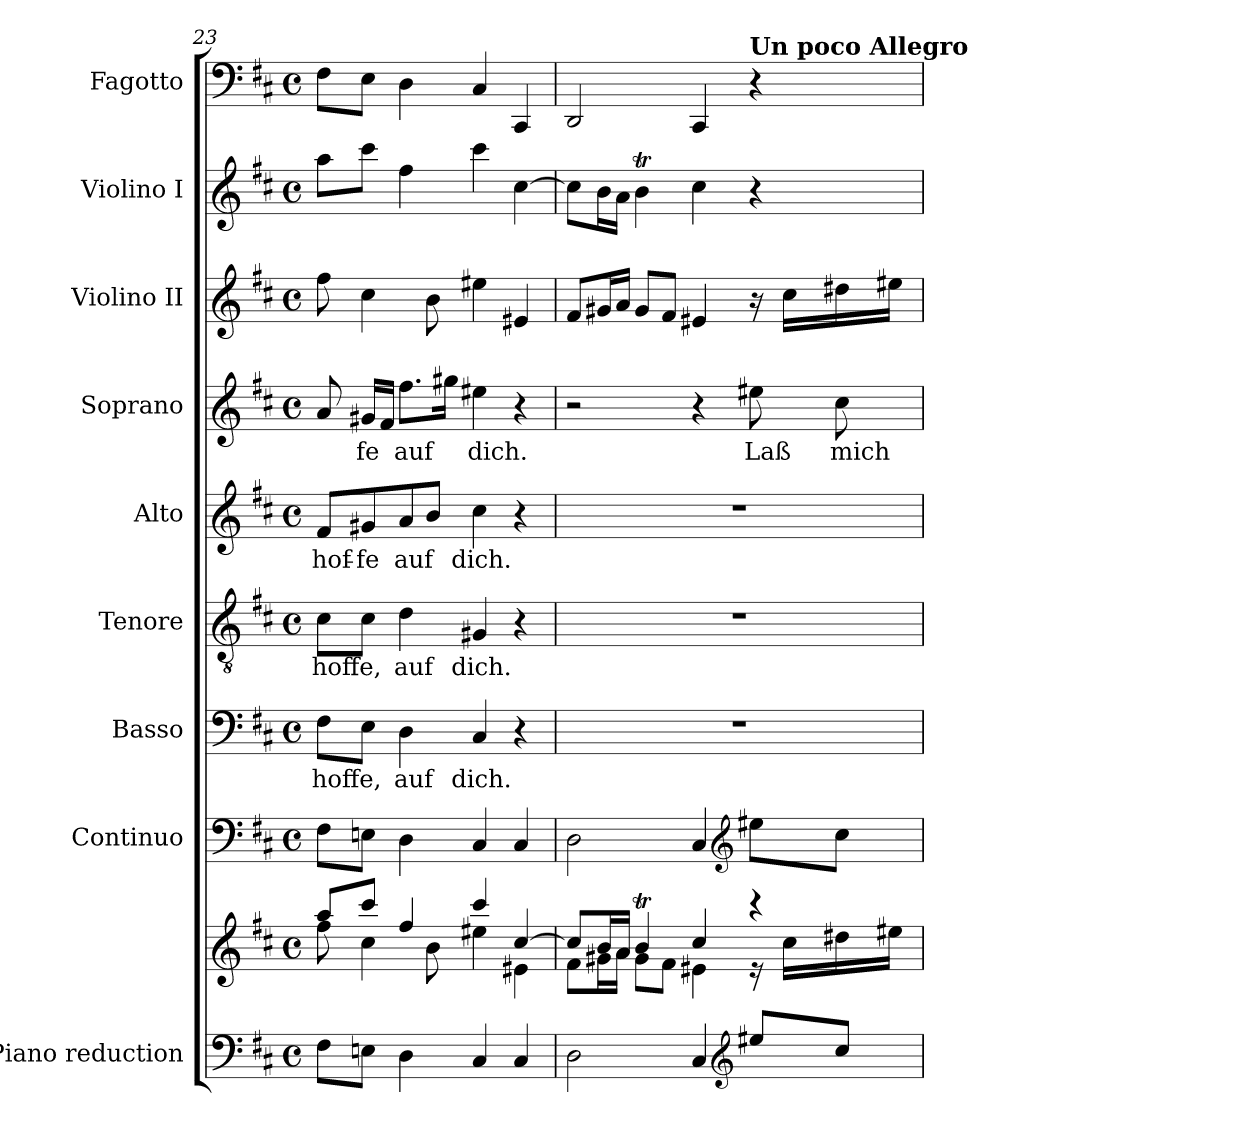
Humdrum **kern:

**kern	**kern	**kern	**kern	**text	**kern	**text	**kern	**text	**kern	**text	**kern	**kern	**kern
*part9	*part9	*part8	*part7	*part7	*part6	*part6	*part5	*part5	*part4	*part4	*part3	*part2	*part1
*staff10	*staff9	*staff8	*staff7	*staff7	*staff6	*staff6	*staff5	*staff5	*staff4	*staff4	*staff3	*staff2	*staff1
*I"Piano reduction	*	*I"Continuo	*I"Basso	*	*I"Tenore	*	*I"Alto	*	*I"Soprano	*	*I"Violino II	*I"Violino I	*I"Fagotto
*I'Pno	*	*	*	*	*	*	*	*	*	*	*I'Vln	*I'Vln	*
*clefF4	*clefG2	*clefF4	*clefF4	*	*clefGv2	*	*clefG2	*	*clefG2	*	*clefG2	*clefG2	*clefF4
*k[f#c#]	*k[f#c#]	*k[f#c#]	*k[f#c#]	*	*k[f#c#]	*	*k[f#c#]	*	*k[f#c#]	*	*k[f#c#]	*k[f#c#]	*k[f#c#]
*M4/4	*M4/4	*M4/4	*M4/4	*	*M4/4	*	*M4/4	*	*M4/4	*	*M4/4	*M4/4	*M4/4
*met(c)	*met(c)	*met(c)	*met(c)	*	*met(c)	*	*met(c)	*	*met(c)	*	*met(c)	*met(c)	*met(c)
=23	=23	=23	=23	=23	=23	=23	=23	=23	=23	=23	=23	=23	=23
*	*^	*	*	*	*	*	*	*	*	*	*	*	*
!	!	!	!	!	!LO:LY:b	!	!LO:LY:b	!	!LO:LY:b	!	!	!	!	!
8F#\L	8aa/L	8ff#\	8F#\L	8F#\L	hoffe,	8c#\L	hoffe,	8f#/L	hof-	8a/	.	8ff#\	8aa\L	8F#\L
!	!	!	!	!	!	!	!	!	!LO:LY:b	!	!LO:LY:b	!	!	!
8En\J	8ccc#/J	4cc#\	8En\J	8E\J	.	8c#\J	.	8g#X/	-fe	16g#X/LL	-fe	4cc#\	8ccc#\J	8E\J
.	.	.	.	.	.	.	.	.	.	16f#/JJ	.	.	.	.
!	!	!	!	!	!LO:LY:b	!	!LO:LY:b	!	!LO:LY:b	!	!LO:LY:b	!	!	!
4D\	4ff#/	.	4D\	4D\	auf	4d\	auf	8a/	auf	8.ff#\L	auf	.	4ff#\	4D\
.	.	8b\	.	.	.	.	.	8b/J	.	.	.	8b\	.	.
.	.	.	.	.	.	.	.	.	.	16gg#X\Jk	.	.	.	.
!	!	!	!	!	!LO:LY:b	!	!LO:LY:b	!	!LO:LY:b	!	!LO:LY:b	!	!	!
4C#/	4ccc#/	4ee#X\	4C#/	4C#/	dich.	4G#X/	dich.	4cc#\	dich.	4ee#X\	dich.	4ee#X\	4ccc#\	4C#/
4C#/	[4cc#/	4e#X\	4C#/	4r	.	4r	.	4r	.	4r	.	4e#X/	[4cc#\	4CC#/
!!LO:PB:g=z
=24	=24	=24	=24	=24	=24	=24	=24	=24	=24	=24	=24	=24	=24	=24
2D\	8cc#/L]	8f#\L	2D\	1r	.	1r	.	1r	.	2r	.	8f#/L	8cc#\L]	2DD/
.	16b/L	16g#X\L	.	.	.	.	.	.	.	.	.	16g#X/L	16b\L	.
.	16a/JJ	16a\JJ	.	.	.	.	.	.	.	.	.	16a/JJ	16a\JJ	.
.	4bT/	8g#\L	.	.	.	.	.	.	.	.	.	8g#/L	4bT\	.
.	.	8f#\J	.	.	.	.	.	.	.	.	.	8f#/J	.	.
4C#/	4cc#/	4e#X\	4C#/	.	.	.	.	.	.	4r	.	4e#X/	4cc#\	4CC#/
*clefG2	*	*	*clefG2	*	*	*	*	*	*	*	*	*	*	*
!	!	!	!	!	!	!	!	!	!	!	!	!	!	!LO:TX:a:B:t=Un poco Allegro
!	!	!	!	!	!	!	!	!	!	!	!LO:LY:b	!	!	!
8ee#X/L	4r	16r	8ee#X\L	.	.	.	.	.	.	8ee#X\	Laß	16r	4r	4r
.	.	16cc#\LL	.	.	.	.	.	.	.	.	.	16cc#\LL	.	.
!	!	!	!	!	!	!	!	!	!	!	!LO:LY:b	!	!	!
8cc#/J	.	16dd#X\	8cc#\J	.	.	.	.	.	.	8cc#\	mich	16dd#X\	.	.
.	.	16ee#X\JJ	.	.	.	.	.	.	.	.	.	16ee#X\JJ	.	.
*	*v	*v	*	*	*	*	*	*	*	*	*	*	*	*
=	=	=	=	=	=	=	=	=	=	=	=	=	=
*-	*-	*-	*-	*-	*-	*-	*-	*-	*-	*-	*-	*-	*-
